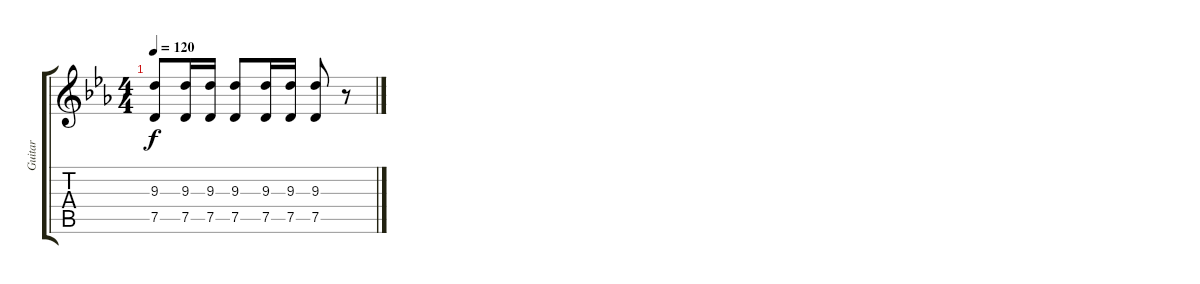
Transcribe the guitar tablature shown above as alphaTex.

\track ("Guitar" "Guitar") {instrument distortionguitar}
\staff {score tabs}
\tuning (D4 A3 F3 C3 G2 C2) {hide}
\ts (4 4)
\tempo 120
\clef g2
\ks eb
(9.3{t} 7.5{t}).8{dy f} (9.3 7.5).16 (9.3 7.5).16 (9.3 7.5).8 (9.3 7.5).16 (9.3 7.5).16 (9.3 7.5).8 r.8
